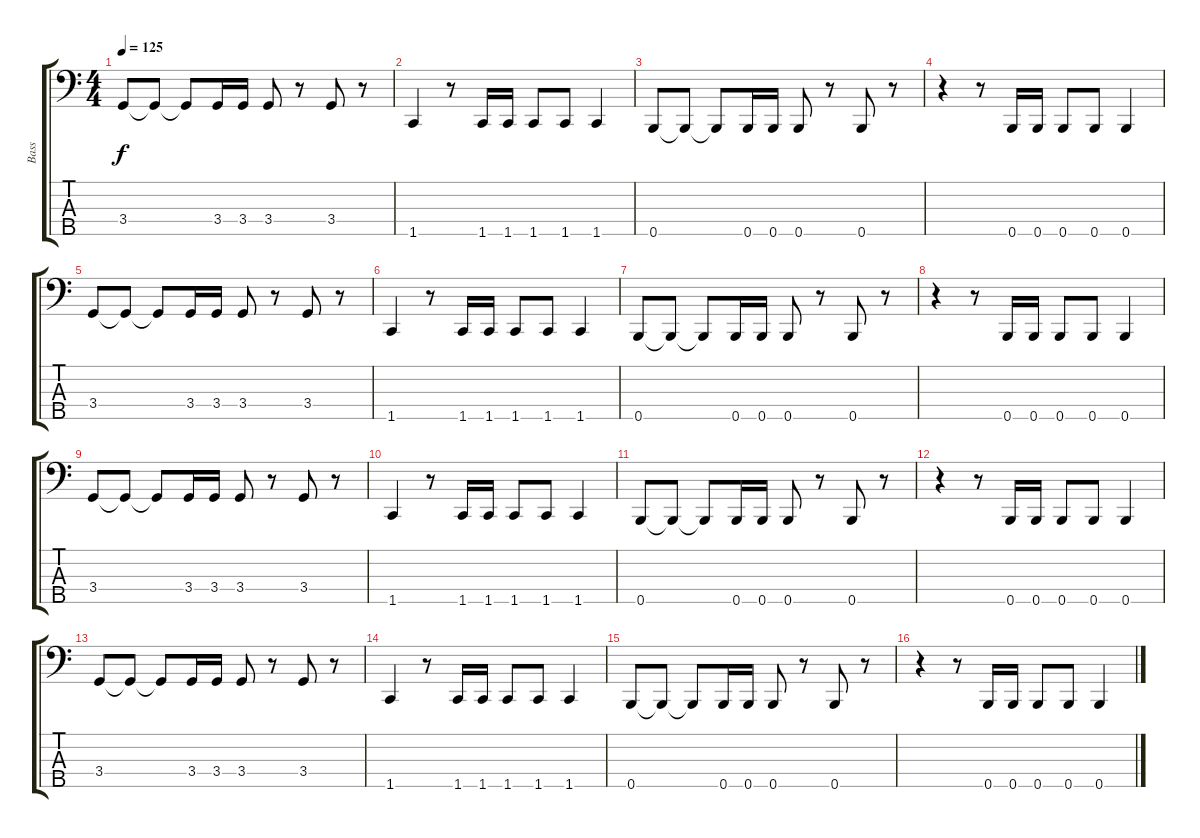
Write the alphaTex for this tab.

\track ("Bass" "Bass") {instrument electricbassfinger}
\staff {score tabs}
\tuning (G2 D2 A1 E1 B0) {hide}
\ts (4 4)
\tempo 125
\clef f4
\ks c
3.4.8{dy f} 3.4{t}.8 3.4{t}.8 3.4.16 3.4.16 3.4.8 r.8 3.4.8 r.8 |
1.5.4 r.8 1.5.16 1.5.16 1.5.8 1.5.8 1.5.4 |
0.5.8 0.5{t}.8 0.5{t}.8 0.5.16 0.5.16 0.5.8 r.8 0.5.8 r.8 |
r.4 r.8 0.5.16 0.5.16 0.5.8 0.5.8 0.5.4 |
3.4.8 3.4{t}.8 3.4{t}.8 3.4.16 3.4.16 3.4.8 r.8 3.4.8 r.8 |
1.5.4 r.8 1.5.16 1.5.16 1.5.8 1.5.8 1.5.4 |
0.5.8 0.5{t}.8 0.5{t}.8 0.5.16 0.5.16 0.5.8 r.8 0.5.8 r.8 |
r.4 r.8 0.5.16 0.5.16 0.5.8 0.5.8 0.5.4 |
3.4.8 3.4{t}.8 3.4{t}.8 3.4.16 3.4.16 3.4.8 r.8 3.4.8 r.8 |
1.5.4 r.8 1.5.16 1.5.16 1.5.8 1.5.8 1.5.4 |
0.5.8 0.5{t}.8 0.5{t}.8 0.5.16 0.5.16 0.5.8 r.8 0.5.8 r.8 |
r.4 r.8 0.5.16 0.5.16 0.5.8 0.5.8 0.5.4 |
3.4.8 3.4{t}.8 3.4{t}.8 3.4.16 3.4.16 3.4.8 r.8 3.4.8 r.8 |
1.5.4 r.8 1.5.16 1.5.16 1.5.8 1.5.8 1.5.4 |
0.5.8 0.5{t}.8 0.5{t}.8 0.5.16 0.5.16 0.5.8 r.8 0.5.8 r.8 |
r.4 r.8 0.5.16 0.5.16 0.5.8 0.5.8 0.5.4
